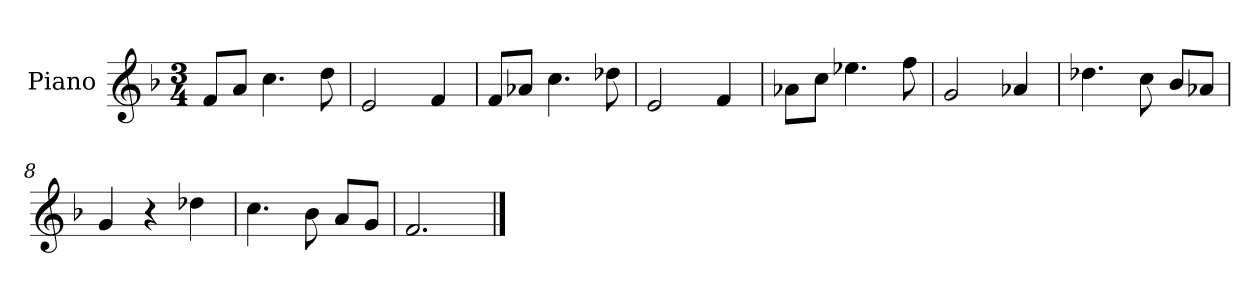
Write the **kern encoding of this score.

**kern
*part1
*staff1
*I"Piano
*I'Pno.
*clefG2
*k[b-]
*M3/4
=1
8f/L
8a/J
4.cc\
8dd\
=2
2e/
4f/
=3
8f/L
8a-X/J
4.cc\
8dd-X\
=4
2e/
4f/
=5
8a-X\L
8cc\J
4.ee-X\
8ff\
=6
2g/
4a-X/
=7
4.dd-X\
8cc\
8b-/L
8a-X/J
=8
4g/
4r
4dd-X\
=9
4.cc\
8b-\
8a/L
8g/J
=10
2.f/
==
*-
